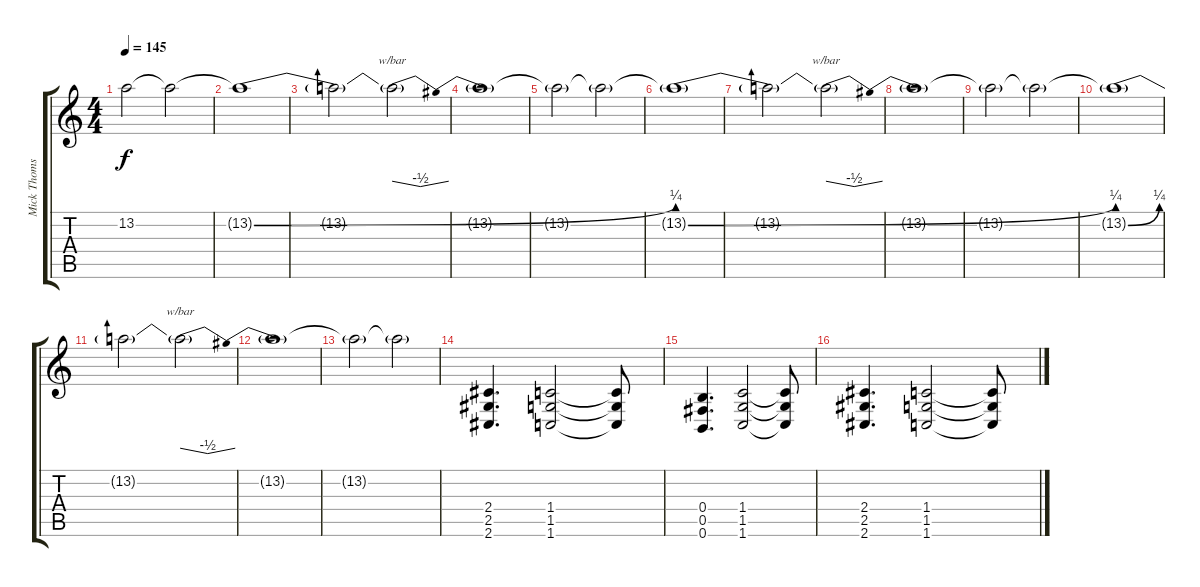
\track ("Mick Thomson" "Mick Thoms") {instrument overdrivenguitar}
\staff {score tabs}
\tuning (Db4 Ab3 E3 B2 Gb2 B1) {hide}
\ts (4 4)
\tempo 145
\clef g2
\ks c
13.2{t}.2{dy f} 13.2{t}.2 |
13.2{be (bend 0 0 60 1) t}.1{volume 7} |
13.2{t}.2 13.2{t}.2{tbe (dip default 0 0 30 -2 60 0)} |
13.2{t}.1 |
13.2{t}.2 13.2{t}.2 |
13.2{be (bend 0 0 60 1) t}.1{volume 7} |
13.2{t}.2 13.2{t}.2{tbe (dip default 0 0 30 -2 60 0)} |
13.2{t}.1 |
13.2{t}.2 13.2{t}.2 |
13.2{be (bend 0 0 60 1) t}.1{volume 7} |
13.2{t}.2 13.2{t}.2{tbe (dip default 0 0 30 -2 60 0)} |
13.2{t}.1 |
13.2{t}.2 13.2{t}.2 |
(2.4 2.5 2.6).4{d volume 14} (1.4 1.5 1.6).2 (1.4{t} 1.5{t} 1.6{t}).8 |
(0.4 0.5 0.6).4{d} (1.4 1.5 1.6).2 (1.4{t} 1.5{t} 1.6{t}).8 |
(2.4 2.5 2.6).4{d volume 14} (1.4 1.5 1.6).2 (1.4{t} 1.5{t} 1.6{t}).8
